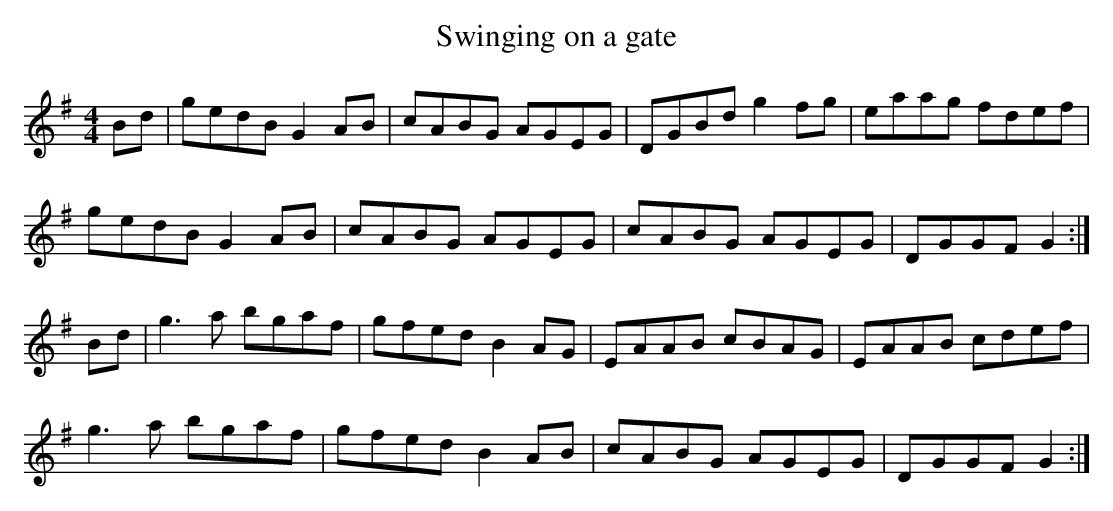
X:1
T:Swinging on a gate
M:4/4
L:1/8
K:G
Bd|gedB G2AB|cABG AGEG|DGBd g2fg|eaag fdef|!
gedB G2AB|cABG AGEG|cABG AGEG|DGGF G2:|!
Bd|g3a bgaf|gfed B2AG|EAAB cBAG|EAAB cdef|!
g3a bgaf|gfed B2AB|cABG AGEG|DGGF G2:|!
